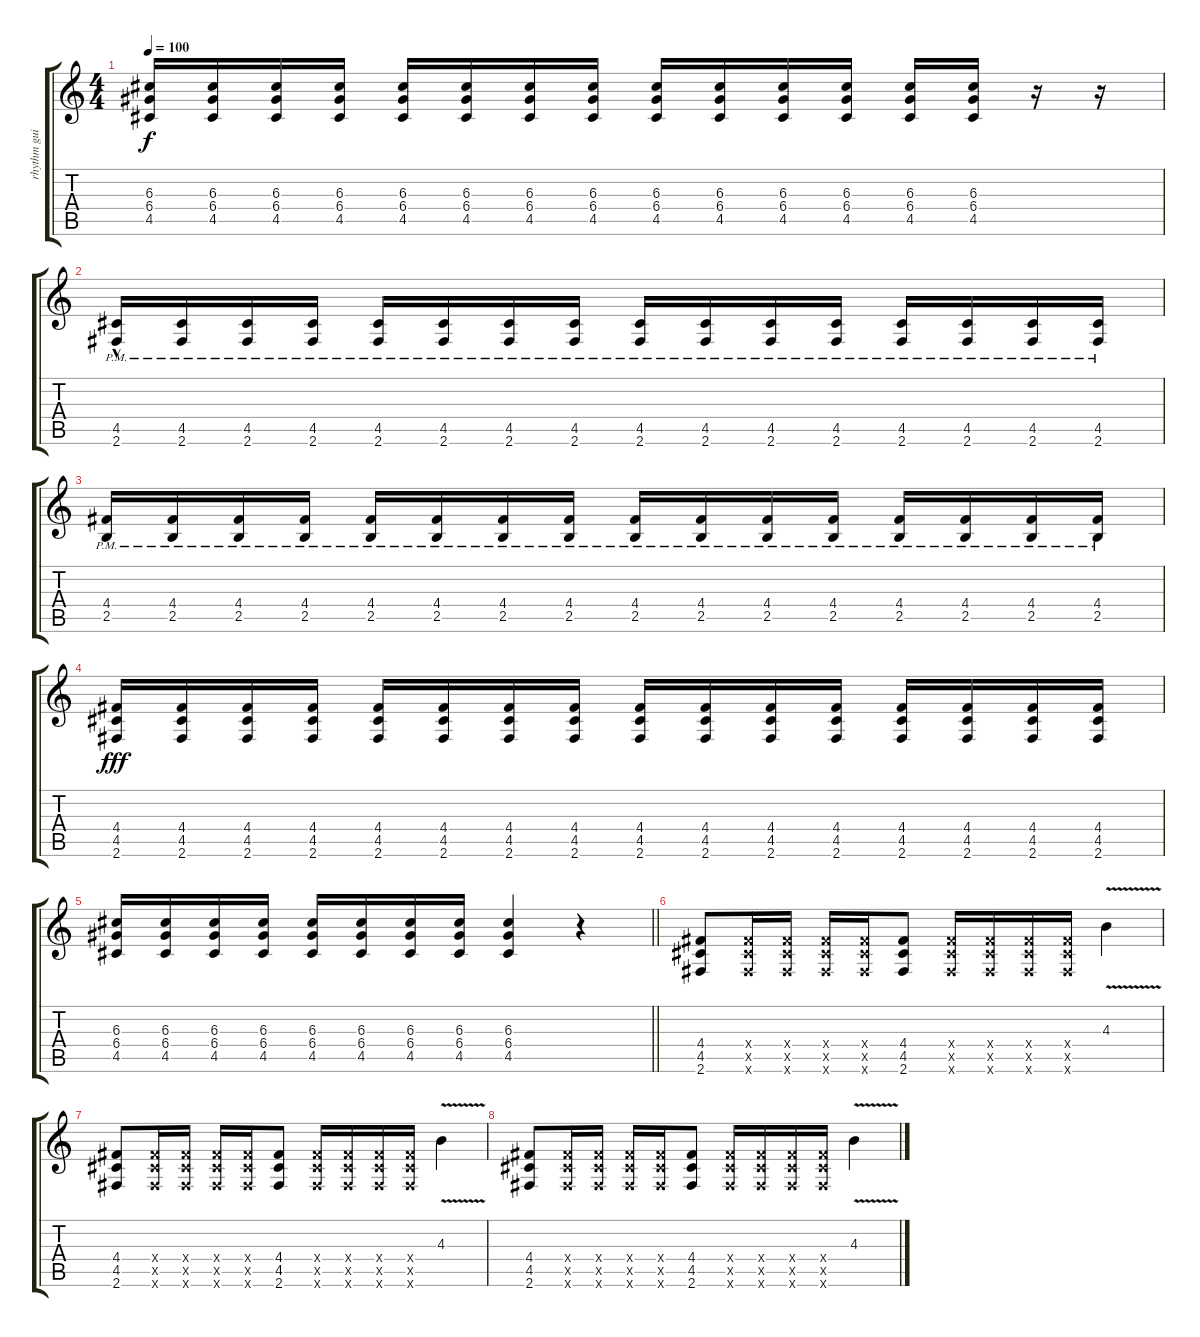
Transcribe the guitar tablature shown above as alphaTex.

\track ("rhythm guitar 1" "rhythm gui") {instrument overdrivenguitar}
\staff {score tabs}
\tuning (E4 B3 G3 D3 A2 E2) {hide}
\ts (4 4)
\tempo 100
\clef g2
\ks c
(6.3 6.4 4.5).16{dy f} (6.3 6.4 4.5).16 (6.3 6.4 4.5).16 (6.3 6.4 4.5).16 (6.3 6.4 4.5).16 (6.3 6.4 4.5).16 (6.3 6.4 4.5).16 (6.3 6.4 4.5).16 (6.3 6.4 4.5).16 (6.3 6.4 4.5).16 (6.3 6.4 4.5).16 (6.3 6.4 4.5).16 (6.3 6.4 4.5).16 (6.3 6.4 4.5).16 r.16 r.16 |
(4.5{hac pm} 2.6{pm}).16 (4.5{pm} 2.6{pm}).16 (4.5{pm} 2.6{pm}).16 (4.5{pm} 2.6{pm}).16 (4.5{pm} 2.6{pm}).16 (4.5{pm} 2.6{pm}).16 (4.5{pm} 2.6{pm}).16 (4.5{pm} 2.6{pm}).16 (4.5{pm} 2.6{pm}).16 (4.5{pm} 2.6{pm}).16 (4.5{pm} 2.6{pm}).16 (4.5{pm} 2.6{pm}).16 (4.5{pm} 2.6{pm}).16 (4.5{pm} 2.6{pm}).16 (4.5{pm} 2.6{pm}).16 (4.5{pm} 2.6{pm}).16 |
(4.4{pm} 2.5{pm}).16 (4.4{pm} 2.5{pm}).16 (4.4{pm} 2.5{pm}).16 (4.4{pm} 2.5{pm}).16 (4.4{pm} 2.5{pm}).16 (4.4{pm} 2.5{pm}).16 (4.4{pm} 2.5{pm}).16 (4.4{pm} 2.5{pm}).16 (4.4{pm} 2.5{pm}).16 (4.4{pm} 2.5{pm}).16 (4.4{pm} 2.5{pm}).16 (4.4{pm} 2.5{pm}).16 (4.4{pm} 2.5{pm}).16 (4.4{pm} 2.5{pm}).16 (4.4{pm} 2.5{pm}).16 (4.4{pm} 2.5{pm}).16 |
(4.4 4.5 2.6).16{dy fff} (4.4 4.5 2.6).16 (4.4 4.5 2.6).16 (4.4 4.5 2.6).16 (4.4 4.5 2.6).16 (4.4 4.5 2.6).16 (4.4 4.5 2.6).16 (4.4 4.5 2.6).16 (4.4 4.5 2.6).16 (4.4 4.5 2.6).16 (4.4 4.5 2.6).16 (4.4 4.5 2.6).16 (4.4 4.5 2.6).16 (4.4 4.5 2.6).16 (4.4 4.5 2.6).16 (4.4 4.5 2.6).16 |
\barLineRight lightlight
(6.3 6.4 4.5).16 (6.3 6.4 4.5).16 (6.3 6.4 4.5).16 (6.3 6.4 4.5).16 (6.3 6.4 4.5).16 (6.3 6.4 4.5).16 (6.3 6.4 4.5).16 (6.3 6.4 4.5).16 (6.3 6.4 4.5).4 r.4 |
(4.4 4.5 2.6).8{volume 16 balance 8} (4.4{x} 4.5{x} 2.6{x}).16 (4.4{x} 4.5{x} 2.6{x}).16 (4.4{x} 4.5{x} 2.6{x}).16 (4.4{x} 4.5{x} 2.6{x}).16 (4.4 4.5 2.6).8 (4.4{x} 4.5{x} 2.6{x}).16 (4.4{x} 4.5{x} 2.6{x}).16 (4.4{x} 4.5{x} 2.6{x}).16 (4.4{x} 4.5{x} 2.6{x}).16 4.3{v}.4 |
(4.4 4.5 2.6).8{balance 4} (4.4{x} 4.5{x} 2.6{x}).16 (4.4{x} 4.5{x} 2.6{x}).16 (4.4{x} 4.5{x} 2.6{x}).16 (4.4{x} 4.5{x} 2.6{x}).16 (4.4 4.5 2.6).8 (4.4{x} 4.5{x} 2.6{x}).16 (4.4{x} 4.5{x} 2.6{x}).16 (4.4{x} 4.5{x} 2.6{x}).16 (4.4{x} 4.5{x} 2.6{x}).16 4.3{v}.4 |
(4.4 4.5 2.6).8 (4.4{x} 4.5{x} 2.6{x}).16 (4.4{x} 4.5{x} 2.6{x}).16 (4.4{x} 4.5{x} 2.6{x}).16 (4.4{x} 4.5{x} 2.6{x}).16 (4.4 4.5 2.6).8 (4.4{x} 4.5{x} 2.6{x}).16 (4.4{x} 4.5{x} 2.6{x}).16 (4.4{x} 4.5{x} 2.6{x}).16 (4.4{x} 4.5{x} 2.6{x}).16 4.3{v}.4
